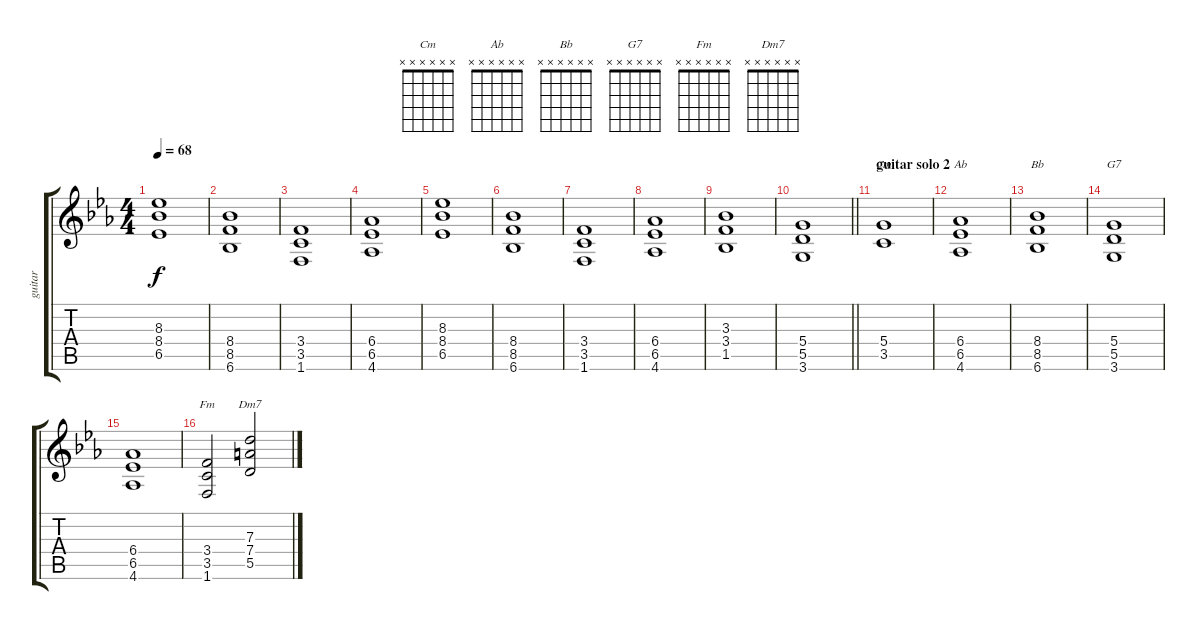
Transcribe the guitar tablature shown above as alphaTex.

\track ("guitar" "guitar") {instrument distortionguitar}
\staff {score tabs}
\tuning (E4 B3 G3 D3 A2 E2) {hide}
\chord ("Cm" x x x x x x)
\chord ("Ab" x x x x x x)
\chord ("Bb" x x x x x x)
\chord ("G7" x x x x x x)
\chord ("Fm" x x x x x x)
\chord ("Dm7" x x x x x x)
\ts (4 4)
\tempo 68
\clef g2
\ks cminor
(8.3 8.4 6.5).1{dy f} |
(8.4 8.5 6.6).1 |
(3.4 3.5 1.6).1 |
(6.4 6.5 4.6).1 |
(8.3 8.4 6.5).1 |
(8.4 8.5 6.6).1 |
(3.4 3.5 1.6).1 |
(6.4 6.5 4.6).1 |
(3.3 3.4 1.5).1 |
\barLineRight lightlight
(5.4 5.5 3.6).1 |
\section ("" "guitar solo 2")
(5.4 3.5).1{ch "Cm"} |
(6.4 6.5 4.6).1{ch "Ab"} |
(8.4 8.5 6.6).1{ch "Bb"} |
(5.4 5.5 3.6).1{ch "G7"} |
(6.4 6.5 4.6).1 |
(3.4 3.5 1.6).2{ch "Fm"} (7.3 7.4 5.5).2{ch "Dm7"}
